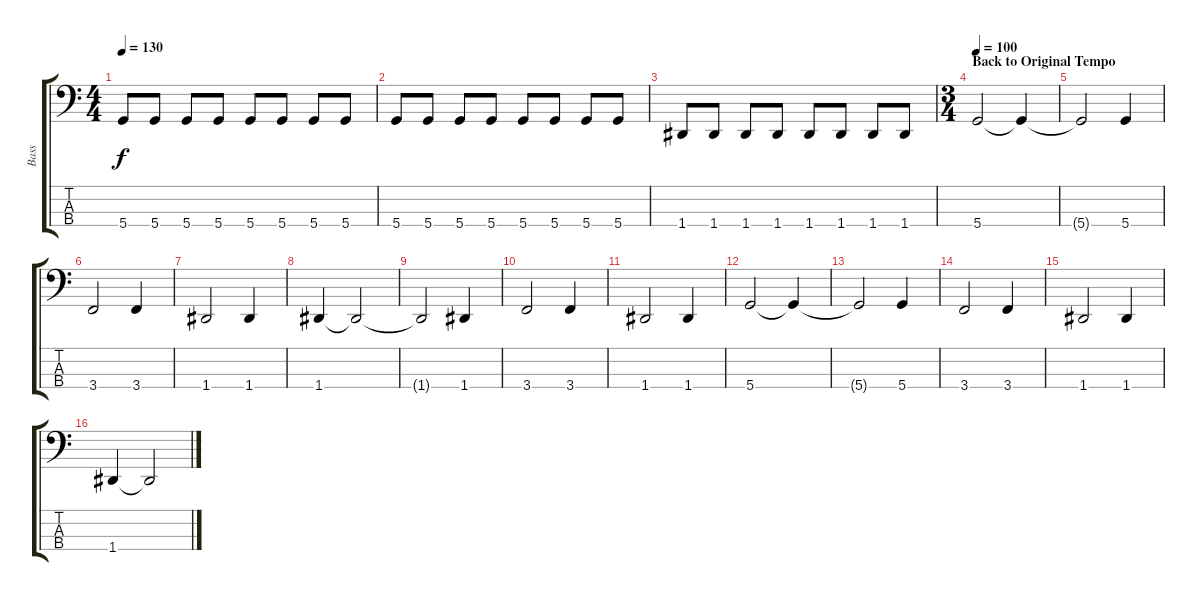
\track ("Bass" "Bass") {instrument electricbasspick}
\staff {score tabs}
\tuning (F2 C2 G1 D1) {hide}
\ts (4 4)
\tempo 130
\clef f4
\ks c
5.4.8{dy f} 5.4.8 5.4.8 5.4.8 5.4.8 5.4.8 5.4.8 5.4.8 |
5.4.8 5.4.8 5.4.8 5.4.8 5.4.8 5.4.8 5.4.8 5.4.8 |
1.4.8 1.4.8 1.4.8 1.4.8 1.4.8 1.4.8 1.4.8 1.4.8 |
\ts (3 4)
\section ("" "Back to Original Tempo")
\tempo 100
5.4.2 5.4{t}.4 |
5.4{t}.2 5.4.4 |
3.4.2 3.4.4 |
1.4.2 1.4.4 |
1.4.4 1.4{t}.2 |
1.4{t}.2 1.4.4 |
3.4.2 3.4.4 |
1.4.2 1.4.4 |
5.4.2 5.4{t}.4 |
5.4{t}.2 5.4.4 |
3.4.2 3.4.4 |
1.4.2 1.4.4 |
1.4.4 1.4{t}.2
